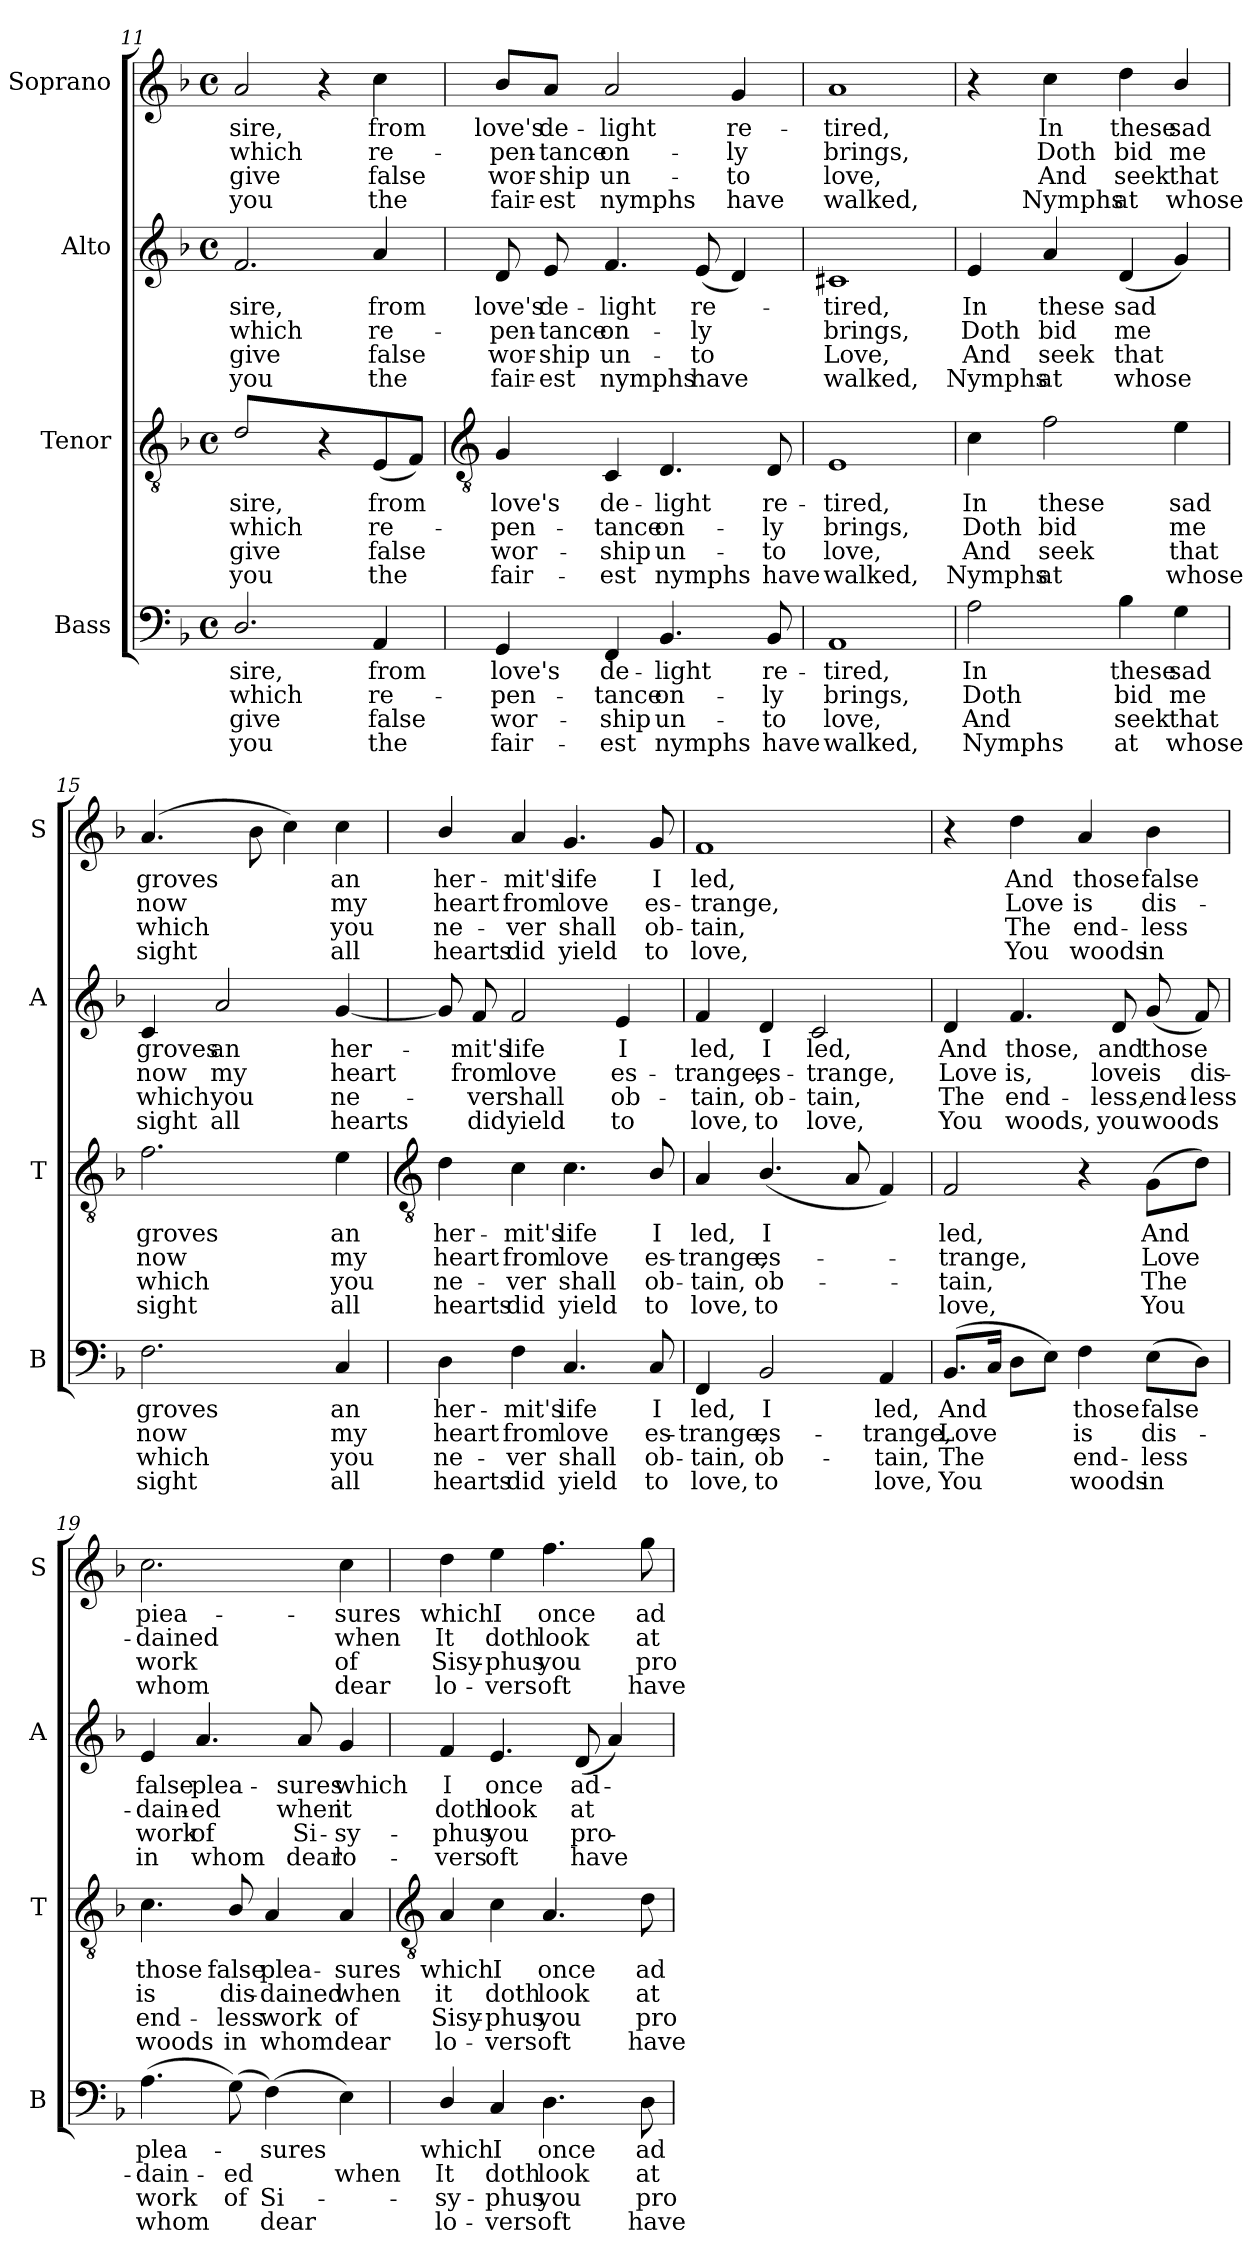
**kern	**text	**text	**text	**text	**kern	**text	**text	**text	**text	**kern	**text	**text	**text	**text	**kern	**text	**text	**text	**text
*part4	*part4	*part4	*part4	*part4	*part3	*part3	*part3	*part3	*part3	*part2	*part2	*part2	*part2	*part2	*part1	*part1	*part1	*part1	*part1
*staff4	*staff4	*staff4	*staff4	*staff4	*staff3	*staff3	*staff3	*staff3	*staff3	*staff2	*staff2	*staff2	*staff2	*staff2	*staff1	*staff1	*staff1	*staff1	*staff1
*I"Bass	*	*	*	*	*I"Tenor	*	*	*	*	*I"Alto	*	*	*	*	*I"Soprano	*	*	*	*
*I'B	*	*	*	*	*I'T	*	*	*	*	*I'A	*	*	*	*	*I'S	*	*	*	*
*clefF4	*	*	*	*	*clefGv2	*	*	*	*	*clefG2	*	*	*	*	*clefG2	*	*	*	*
*k[b-]	*	*	*	*	*k[b-]	*	*	*	*	*k[b-]	*	*	*	*	*k[b-]	*	*	*	*
*F:	*	*	*	*	*F:	*	*	*	*	*F:	*	*	*	*	*F:	*	*	*	*
*M4/4	*	*	*	*	*M4/4	*	*	*	*	*M4/4	*	*	*	*	*M4/4	*	*	*	*
*met(c)	*	*	*	*	*met(c)	*	*	*	*	*met(c)	*	*	*	*	*met(c)	*	*	*	*
=11	=11	=11	=11	=11	=11	=11	=11	=11	=11	=11	=11	=11	=11	=11	=11	=11	=11	=11	=11
!	!LO:LY:b	!LO:LY:b	!LO:LY:b	!LO:LY:b	!	!LO:LY:b	!LO:LY:b	!LO:LY:b	!LO:LY:b	!	!LO:LY:b	!LO:LY:b	!LO:LY:b	!LO:LY:b	!	!LO:LY:b	!LO:LY:b	!LO:LY:b	!LO:LY:b
2.D/	sire,	which	give	you	2d	sire,	which	give	you	2.f	sire,	which	give	you	2a	sire,	which	give	you
.	.	.	.	.	4r	.	.	.	.	.	.	.	.	.	4r	.	.	.	.
!	!LO:LY:b	!LO:LY:b	!LO:LY:b	!LO:LY:b	!	!LO:LY:b	!LO:LY:b	!LO:LY:b	!LO:LY:b	!	!LO:LY:b	!LO:LY:b	!LO:LY:b	!LO:LY:b	!	!LO:LY:b	!LO:LY:b	!LO:LY:b	!LO:LY:b
4AA	from	re-	-false	the	(<8E	from	re-	false	the	4a	from	re-	-false	the	4cc	from	re-	-false	the
.	.	.	.	.	8FJ)	.	.	.	.	.	.	.	.	.	.	.	.	.	.
!!LO:LB:g=z
=12	=12	=12	=12	=12	=12	=12	=12	=12	=12	=12	=12	=12	=12	=12	=12	=12	=12	=12	=12
*	*	*	*	*	*clefGv2	*	*	*	*	*	*	*	*	*	*	*	*	*	*
!	!LO:LY:b	!LO:LY:b	!LO:LY:b	!LO:LY:b	!	!LO:LY:b	!LO:LY:b	!LO:LY:b	!LO:LY:b	!	!LO:LY:b	!LO:LY:b	!LO:LY:b	!LO:LY:b	!	!LO:LY:b	!LO:LY:b	!LO:LY:b	!LO:LY:b
4GG	love's	pen-	-wor-	-fair-	4G	love's	pen-	-wor-	-fair-	8d	love's	pen-	-wor-	-fair-	8b-/L	love's	pen-	-wor-	-fair-
!	!	!	!	!	!	!	!	!	!	!	!LO:LY:b	!LO:LY:b	!LO:LY:b	!LO:LY:b	!	!LO:LY:b	!LO:LY:b	!LO:LY:b	!LO:LY:b
.	.	.	.	.	.	.	.	.	.	8e	-de-	-tance	ship	est	8a/J	-de-	-tance	ship	est
!	!LO:LY:b	!LO:LY:b	!LO:LY:b	!LO:LY:b	!	!LO:LY:b	!LO:LY:b	!LO:LY:b	!LO:LY:b	!	!LO:LY:b	!LO:LY:b	!LO:LY:b	!LO:LY:b	!	!LO:LY:b	!LO:LY:b	!LO:LY:b	!LO:LY:b
4FF	-de-	-tance	ship	est	4C	-de-	-tance	ship	est	4.f	light	on-	-un-	-nymphs	2a	light	on-	-un-	-nymphs
!	!LO:LY:b	!LO:LY:b	!LO:LY:b	!LO:LY:b	!	!LO:LY:b	!LO:LY:b	!LO:LY:b	!LO:LY:b	!	!	!	!	!	!	!	!	!	!
4.BB-	light	on-	-un-	-nymphs	4.D	light	on-	-un-	-nymphs	.	.	.	.	.	.	.	.	.	.
!	!	!	!	!	!	!	!	!	!	!	!LO:LY:b	!LO:LY:b	!LO:LY:b	!LO:LY:b	!	!	!	!	!
.	.	.	.	.	.	.	.	.	.	(<8eL	re-	ly	to	have	.	.	.	.	.
!	!	!	!	!	!	!	!	!	!	!	!	!	!	!	!	!LO:LY:b	!LO:LY:b	!LO:LY:b	!LO:LY:b
.	.	.	.	.	.	.	.	.	.	4d)	.	.	.	.	4g	re-	-ly	to	have
!	!LO:LY:b	!LO:LY:b	!LO:LY:b	!LO:LY:b	!	!LO:LY:b	!LO:LY:b	!LO:LY:b	!LO:LY:b	!	!	!	!	!	!	!	!	!	!
8BB-	re-	-ly	to	have	8D	re-	-ly	to	have	.	.	.	.	.	.	.	.	.	.
=13	=13	=13	=13	=13	=13	=13	=13	=13	=13	=13	=13	=13	=13	=13	=13	=13	=13	=13	=13
!	!LO:LY:b	!LO:LY:b	!LO:LY:b	!LO:LY:b	!	!LO:LY:b	!LO:LY:b	!LO:LY:b	!LO:LY:b	!	!LO:LY:b	!LO:LY:b	!LO:LY:b	!LO:LY:b	!	!LO:LY:b	!LO:LY:b	!LO:LY:b	!LO:LY:b
1AA	tired,	brings,	love,	walked,	1E	tired,	brings,	love,	walked,	1c#X	tired,	brings,	Love,	walked,	1a	tired,	brings,	love,	walked,
=14	=14	=14	=14	=14	=14	=14	=14	=14	=14	=14	=14	=14	=14	=14	=14	=14	=14	=14	=14
!	!LO:LY:b	!LO:LY:b	!LO:LY:b	!LO:LY:b	!	!LO:LY:b	!LO:LY:b	!LO:LY:b	!LO:LY:b	!	!LO:LY:b	!LO:LY:b	!LO:LY:b	!LO:LY:b	!	!	!	!	!
2A	In	Doth	And	Nymphs	4c	In	Doth	And	Nymphs	4e	In	Doth	And	Nymphs	4r	.	.	.	.
!	!	!	!	!	!	!LO:LY:b	!LO:LY:b	!LO:LY:b	!LO:LY:b	!	!LO:LY:b	!LO:LY:b	!LO:LY:b	!LO:LY:b	!	!LO:LY:b	!LO:LY:b	!LO:LY:b	!LO:LY:b
.	.	.	.	.	2f	these	bid	seek	at	4a	these	bid	seek	at	4cc	In	Doth	And	Nymphs
!	!LO:LY:b	!LO:LY:b	!LO:LY:b	!LO:LY:b	!	!	!	!	!	!	!LO:LY:b	!LO:LY:b	!LO:LY:b	!LO:LY:b	!	!LO:LY:b	!LO:LY:b	!LO:LY:b	!LO:LY:b
4B-	these	bid	seek	at	.	.	.	.	.	(<4d	sad	me	that	whose	4dd	these	bid	seek	at
!	!LO:LY:b	!LO:LY:b	!LO:LY:b	!LO:LY:b	!	!LO:LY:b	!LO:LY:b	!LO:LY:b	!LO:LY:b	!	!	!	!	!	!	!LO:LY:b	!LO:LY:b	!LO:LY:b	!LO:LY:b
4G	sad	me	that	whose	4e	sad	me	that	whose	4g)	.	.	.	.	4b-/	sad	me	that	whose
=15	=15	=15	=15	=15	=15	=15	=15	=15	=15	=15	=15	=15	=15	=15	=15	=15	=15	=15	=15
!	!LO:LY:b	!LO:LY:b	!LO:LY:b	!LO:LY:b	!	!LO:LY:b	!LO:LY:b	!LO:LY:b	!LO:LY:b	!	!LO:LY:b	!LO:LY:b	!LO:LY:b	!LO:LY:b	!	!LO:LY:b	!LO:LY:b	!LO:LY:b	!LO:LY:b
2.F	groves	now	which	sight	2.f	groves	now	which	sight	4c	groves	now	which	sight	(>4.a	groves	now	which	sight
!	!	!	!	!	!	!	!	!	!	!	!LO:LY:b	!LO:LY:b	!LO:LY:b	!LO:LY:b	!	!	!	!	!
.	.	.	.	.	.	.	.	.	.	2a	an	my	you	all	.	.	.	.	.
.	.	.	.	.	.	.	.	.	.	.	.	.	.	.	8b-	.	.	.	.
.	.	.	.	.	.	.	.	.	.	.	.	.	.	.	4cc)	.	.	.	.
!	!LO:LY:b	!LO:LY:b	!LO:LY:b	!LO:LY:b	!	!LO:LY:b	!LO:LY:b	!LO:LY:b	!LO:LY:b	!	!LO:LY:b	!LO:LY:b	!LO:LY:b	!LO:LY:b	!	!LO:LY:b	!LO:LY:b	!LO:LY:b	!LO:LY:b
4C	an	my	you	all	4e	an	my	you	all	[4g	her-	heart	ne-	hearts	4cc	an	my	you	all
!!LO:LB:g=z
=16	=16	=16	=16	=16	=16	=16	=16	=16	=16	=16	=16	=16	=16	=16	=16	=16	=16	=16	=16
*	*	*	*	*	*clefGv2	*	*	*	*	*	*	*	*	*	*	*	*	*	*
!	!LO:LY:b	!LO:LY:b	!LO:LY:b	!LO:LY:b	!	!LO:LY:b	!LO:LY:b	!LO:LY:b	!LO:LY:b	!	!	!	!	!	!	!LO:LY:b	!LO:LY:b	!LO:LY:b	!LO:LY:b
4D	her-	-heart	ne-	-hearts	4d	her-	-heart	ne-	-hearts	8g]	.	.	.	.	4b-/	her-	-heart	ne-	-hearts
!	!	!	!	!	!	!	!	!	!	!	!LO:LY:b	!LO:LY:b	!LO:LY:b	!LO:LY:b	!	!	!	!	!
.	.	.	.	.	.	.	.	.	.	8f	mit's	from	ver	did	.	.	.	.	.
!	!LO:LY:b	!LO:LY:b	!LO:LY:b	!LO:LY:b	!	!LO:LY:b	!LO:LY:b	!LO:LY:b	!LO:LY:b	!	!LO:LY:b	!LO:LY:b	!LO:LY:b	!LO:LY:b	!	!LO:LY:b	!LO:LY:b	!LO:LY:b	!LO:LY:b
4F	mit's	from	ver	did	4c	mit's	from	ver	did	2f	life	love	shall	yield	4a	mit's	from	ver	did
!	!LO:LY:b	!LO:LY:b	!LO:LY:b	!LO:LY:b	!	!LO:LY:b	!LO:LY:b	!LO:LY:b	!LO:LY:b	!	!	!	!	!	!	!LO:LY:b	!LO:LY:b	!LO:LY:b	!LO:LY:b
4.C	life	love	shall	yield	4.c	life	love	shall	yield	.	.	.	.	.	4.g	life	love	shall	yield
!	!	!	!	!	!	!	!	!	!	!	!LO:LY:b	!LO:LY:b	!LO:LY:b	!LO:LY:b	!	!	!	!	!
.	.	.	.	.	.	.	.	.	.	4e	I	es-	-ob-	-to	.	.	.	.	.
!	!LO:LY:b	!LO:LY:b	!LO:LY:b	!LO:LY:b	!	!LO:LY:b	!LO:LY:b	!LO:LY:b	!LO:LY:b	!	!	!	!	!	!	!LO:LY:b	!LO:LY:b	!LO:LY:b	!LO:LY:b
8C	I	es-	-ob-	-to	8B-/	I	es-	-ob-	-to	.	.	.	.	.	8g	I	es-	-ob-	-to
=17	=17	=17	=17	=17	=17	=17	=17	=17	=17	=17	=17	=17	=17	=17	=17	=17	=17	=17	=17
!	!LO:LY:b	!LO:LY:b	!LO:LY:b	!LO:LY:b	!	!LO:LY:b	!LO:LY:b	!LO:LY:b	!LO:LY:b	!	!LO:LY:b	!LO:LY:b	!LO:LY:b	!LO:LY:b	!	!LO:LY:b	!LO:LY:b	!LO:LY:b	!LO:LY:b
4FF	led,	trange,	tain,	love,	4A	led,	trange,	tain,	love,	4f	led,	trange,	tain,	love,	1f	led,	trange,	tain,	love,
!	!LO:LY:b	!LO:LY:b	!LO:LY:b	!LO:LY:b	!	!LO:LY:b	!LO:LY:b	!LO:LY:b	!LO:LY:b	!	!LO:LY:b	!LO:LY:b	!LO:LY:b	!LO:LY:b	!	!	!	!	!
2BB-	I	es-	-ob-	-to	(<4.B-/	I	es-	ob-	to	4d	I	es-	-ob-	-to	.	.	.	.	.
!	!	!	!	!	!	!	!	!	!	!	!LO:LY:b	!LO:LY:b	!LO:LY:b	!LO:LY:b	!	!	!	!	!
.	.	.	.	.	.	.	.	.	.	2c	led,	trange,	tain,	love,	.	.	.	.	.
.	.	.	.	.	8A	.	.	.	.	.	.	.	.	.	.	.	.	.	.
!	!LO:LY:b	!LO:LY:b	!LO:LY:b	!LO:LY:b	!	!	!	!	!	!	!	!	!	!	!	!	!	!	!
4AA	led,	trange,	tain,	love,	4F)	.	.	.	.	.	.	.	.	.	.	.	.	.	.
=18	=18	=18	=18	=18	=18	=18	=18	=18	=18	=18	=18	=18	=18	=18	=18	=18	=18	=18	=18
!	!LO:LY:b	!LO:LY:b	!LO:LY:b	!LO:LY:b	!	!LO:LY:b	!LO:LY:b	!LO:LY:b	!LO:LY:b	!	!LO:LY:b	!LO:LY:b	!LO:LY:b	!LO:LY:b	!	!	!	!	!
(>8.BB-L	And	Love	The	You	2F	led,	trange,	tain,	love,	4d	And	Love	The	You	4r	.	.	.	.
16CJ	.	.	.	.	.	.	.	.	.	.	.	.	.	.	.	.	.	.	.
!	!	!	!	!	!	!	!	!	!	!	!LO:LY:b	!LO:LY:b	!LO:LY:b	!LO:LY:b	!	!LO:LY:b	!LO:LY:b	!LO:LY:b	!LO:LY:b
8DL	.	.	.	.	.	.	.	.	.	4.f	those,	is,	end-	-woods,	4dd	And	Love	The	You
8EJ)	.	.	.	.	.	.	.	.	.	.	.	.	.	.	.	.	.	.	.
!	!LO:LY:b	!LO:LY:b	!LO:LY:b	!LO:LY:b	!	!	!	!	!	!	!	!	!	!	!	!LO:LY:b	!LO:LY:b	!LO:LY:b	!LO:LY:b
4F	those	is	end-	-woods	4r	.	.	.	.	.	.	.	.	.	4a	those	is	end-	-woods
!	!	!	!	!	!	!	!	!	!	!	!LO:LY:b	!LO:LY:b	!LO:LY:b	!LO:LY:b	!	!	!	!	!
.	.	.	.	.	.	.	.	.	.	8d	and	love	less,	you	.	.	.	.	.
!	!LO:LY:b	!LO:LY:b	!LO:LY:b	!LO:LY:b	!	!LO:LY:b	!LO:LY:b	!LO:LY:b	!LO:LY:b	!	!LO:LY:b	!LO:LY:b	!LO:LY:b	!LO:LY:b	!	!LO:LY:b	!LO:LY:b	!LO:LY:b	!LO:LY:b
(>8EL	false	dis-	less	in	(>8GL	And	Love	The	You	(<8g	those	is	end-	-woods	4b-	false	dis-	-less	in
!	!	!	!	!	!	!	!	!	!	!	!	!LO:LY:b	!LO:LY:b	!	!	!	!	!	!
8DJ)	.	.	.	.	8dJ)	.	.	.	.	8f)	.	dis-	-less	.	.	.	.	.	.
=19	=19	=19	=19	=19	=19	=19	=19	=19	=19	=19	=19	=19	=19	=19	=19	=19	=19	=19	=19
!	!LO:LY:b	!LO:LY:b	!LO:LY:b	!LO:LY:b	!	!LO:LY:b	!LO:LY:b	!LO:LY:b	!LO:LY:b	!	!LO:LY:b	!LO:LY:b	!LO:LY:b	!LO:LY:b	!	!LO:LY:b	!LO:LY:b	!LO:LY:b	!LO:LY:b
(>4.A	plea-	dain-	-work	whom	4.c	those	is	end-	-woods	4e	false	dain-	-work	in	2.cc	piea-	-dained	work	whom
!	!	!	!	!	!	!	!	!	!	!	!LO:LY:b	!LO:LY:b	!LO:LY:b	!LO:LY:b	!	!	!	!	!
.	.	.	.	.	.	.	.	.	.	4.a	plea-	-ed	of	whom	.	.	.	.	.
!	!	!LO:LY:b	!LO:LY:b	!	!	!LO:LY:b	!LO:LY:b	!LO:LY:b	!LO:LY:b	!	!	!	!	!	!	!	!	!	!
(>8G)	.	ed	of	.	8B-/	false	dis-	-less	in	.	.	.	.	.	.	.	.	.	.
!	!LO:LY:b	!	!LO:LY:b	!LO:LY:b	!	!LO:LY:b	!LO:LY:b	!LO:LY:b	!LO:LY:b	!	!	!	!	!	!	!	!	!	!
(>4F)	sures	.	Si-	dear	4A	plea-	-dained	work	whom	.	.	.	.	.	.	.	.	.	.
!	!	!	!	!	!	!	!	!	!	!	!LO:LY:b	!LO:LY:b	!LO:LY:b	!LO:LY:b	!	!	!	!	!
.	.	.	.	.	.	.	.	.	.	8a	sures	when	Si-	-dear	.	.	.	.	.
!	!	!LO:LY:b	!	!	!	!LO:LY:b	!LO:LY:b	!LO:LY:b	!LO:LY:b	!	!LO:LY:b	!LO:LY:b	!LO:LY:b	!LO:LY:b	!	!LO:LY:b	!LO:LY:b	!LO:LY:b	!LO:LY:b
4E)	.	when	.	.	4A	sures	when	of	dear	4g	which	it	sy-	-lo-	4cc	sures	when	of	dear
!!LO:LB:g=z
=20	=20	=20	=20	=20	=20	=20	=20	=20	=20	=20	=20	=20	=20	=20	=20	=20	=20	=20	=20
*	*	*	*	*	*clefGv2	*	*	*	*	*	*	*	*	*	*	*	*	*	*
!	!LO:LY:b	!LO:LY:b	!LO:LY:b	!LO:LY:b	!	!LO:LY:b	!LO:LY:b	!LO:LY:b	!LO:LY:b	!	!LO:LY:b	!LO:LY:b	!LO:LY:b	!LO:LY:b	!	!LO:LY:b	!LO:LY:b	!LO:LY:b	!LO:LY:b
4D/	which	It	sy-	-lo-	4A	which	it	Sisy-	-lo-	4f	-I	doth	phus	vers	4dd	which	It	Sisy-	-lo-
!	!LO:LY:b	!LO:LY:b	!LO:LY:b	!LO:LY:b	!	!LO:LY:b	!LO:LY:b	!LO:LY:b	!LO:LY:b	!	!LO:LY:b	!LO:LY:b	!LO:LY:b	!LO:LY:b	!	!LO:LY:b	!LO:LY:b	!LO:LY:b	!LO:LY:b
4C	-I	doth	phus	vers	4c	-I	doth	phus	vers	4.e	once	look	you	oft	4ee	-I	doth	phus	vers
!	!LO:LY:b	!LO:LY:b	!LO:LY:b	!LO:LY:b	!	!LO:LY:b	!LO:LY:b	!LO:LY:b	!LO:LY:b	!	!	!	!	!	!	!LO:LY:b	!LO:LY:b	!LO:LY:b	!LO:LY:b
4.D	once	look	you	oft	4.A	once	look	you	oft	.	.	.	.	.	4.ff	once	look	you	oft
!	!	!	!	!	!	!	!	!	!	!	!LO:LY:b	!LO:LY:b	!LO:LY:b	!LO:LY:b	!	!	!	!	!
.	.	.	.	.	.	.	.	.	.	(<8dL	ad-	at	pro-	have	.	.	.	.	.
.	.	.	.	.	.	.	.	.	.	4a)	.	.	.	.	.	.	.	.	.
!	!LO:LY:b	!LO:LY:b	!LO:LY:b	!LO:LY:b	!	!LO:LY:b	!LO:LY:b	!LO:LY:b	!LO:LY:b	!	!	!	!	!	!	!LO:LY:b	!LO:LY:b	!LO:LY:b	!LO:LY:b
8D	ad-	-at	pro-	-have	8d	ad-	-at	pro-	-have	.	.	.	.	.	8gg	ad-	-at	pro-	-have
=	=	=	=	=	=	=	=	=	=	=	=	=	=	=	=	=	=	=	=
*-	*-	*-	*-	*-	*-	*-	*-	*-	*-	*-	*-	*-	*-	*-	*-	*-	*-	*-	*-
